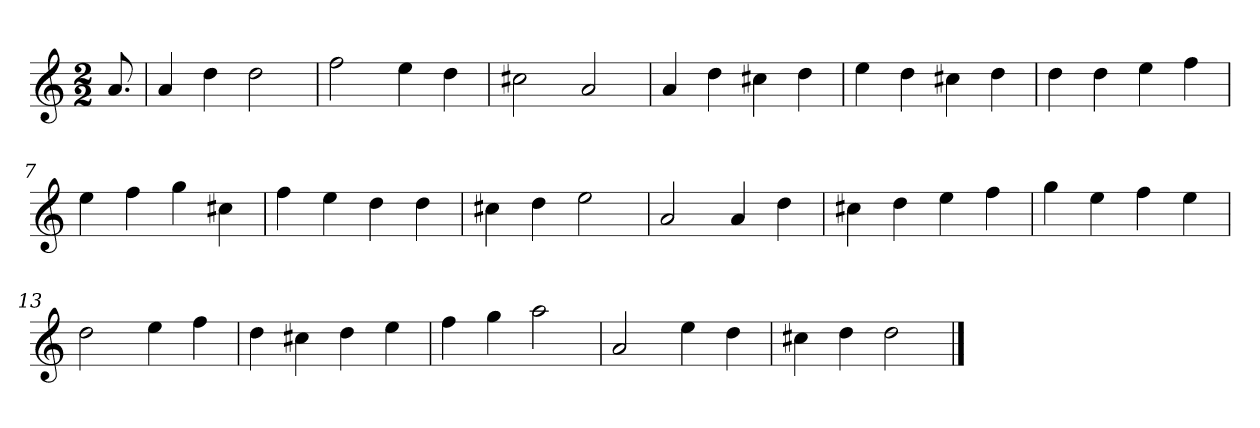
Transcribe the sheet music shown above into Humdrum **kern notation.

**kern
*part1
*staff1
*k[]
*M2/2
*MM120
=
8.a
=1
4a
4dd
2dd
=2
2ff
4ee
4dd
=3
2cc#X
2a
=4
4a
4dd
4cc#X
4dd
=5
4ee
4dd
4cc#X
4dd
=6
4dd
4dd
4ee
4ff
=7
4ee
4ff
4gg
4cc#X
=8
4ff
4ee
4dd
4dd
=9
4cc#X
4dd
2ee
=10
2a
4a
4dd
=11
4cc#X
4dd
4ee
4ff
=12
4gg
4ee
4ff
4ee
=13
2dd
4ee
4ff
=14
4dd
4cc#X
4dd
4ee
=15
4ff
4gg
2aa
=16
2a
4ee
4dd
=17
4cc#X
4dd
2dd
==
*-
